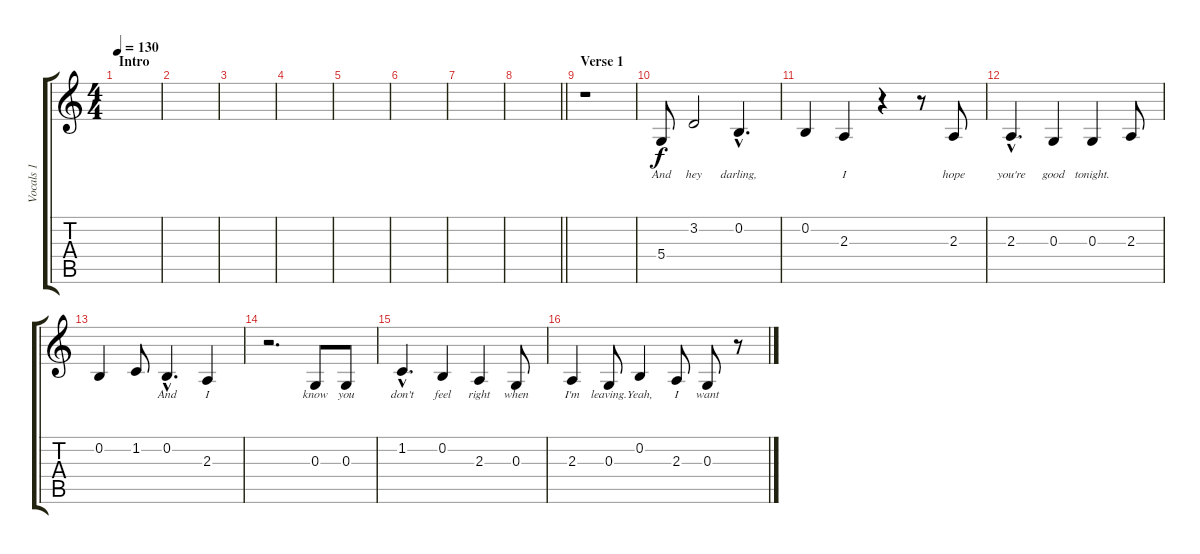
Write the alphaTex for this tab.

\track ("Vocals 1" "Vocals 1") {instrument tenorsax}
\staff {score tabs}
\tuning (E4 B3 G3 D3 A2 E2) {hide}
\ts (4 4)
\section ("" "Intro")
\tempo 130
\clef g2
\ks c
|
|
|
|
|
|
|
\barLineRight lightlight
|
\section ("" "Verse 1")
r.1 |
5.4.8{lyrics (0 "And") lyrics (1 "") lyrics (2 "") lyrics (3 "") lyrics (4 "")} 3.2.2{lyrics (0 "hey") lyrics (1 "") lyrics (2 "") lyrics (3 "") lyrics (4 "")} 0.2{hac}.4{d lyrics (0 "darling,") lyrics (1 "") lyrics (2 "") lyrics (3 "") lyrics (4 "")} |
0.2.4{lyrics (0 "") lyrics (1 "") lyrics (2 "") lyrics (3 "") lyrics (4 "")} 2.3.4{lyrics (0 "I") lyrics (1 "") lyrics (2 "") lyrics (3 "") lyrics (4 "")} r.4 r.8 2.3.8{lyrics (0 "hope") lyrics (1 "") lyrics (2 "") lyrics (3 "") lyrics (4 "")} |
2.3{hac}.4{d lyrics (0 "you're") lyrics (1 "") lyrics (2 "") lyrics (3 "") lyrics (4 "")} 0.3.4{lyrics (0 "good") lyrics (1 "") lyrics (2 "") lyrics (3 "") lyrics (4 "")} 0.3.4{lyrics (0 "tonight.") lyrics (1 "") lyrics (2 "") lyrics (3 "") lyrics (4 "")} 2.3.8{lyrics (0 "") lyrics (1 "") lyrics (2 "") lyrics (3 "") lyrics (4 "")} |
0.2.4{lyrics (0 "") lyrics (1 "") lyrics (2 "") lyrics (3 "") lyrics (4 "")} 1.2.8{lyrics (0 "") lyrics (1 "") lyrics (2 "") lyrics (3 "") lyrics (4 "")} 0.2{hac}.4{d lyrics (0 "And") lyrics (1 "") lyrics (2 "") lyrics (3 "") lyrics (4 "")} 2.3.4{lyrics (0 "I") lyrics (1 "") lyrics (2 "") lyrics (3 "") lyrics (4 "")} |
r.2{d} 0.3.8{lyrics (0 "know") lyrics (1 "") lyrics (2 "") lyrics (3 "") lyrics (4 "")} 0.3.8{lyrics (0 "you") lyrics (1 "") lyrics (2 "") lyrics (3 "") lyrics (4 "")} |
1.2{hac}.4{d lyrics (0 "don't") lyrics (1 "") lyrics (2 "") lyrics (3 "") lyrics (4 "")} 0.2.4{lyrics (0 "feel") lyrics (1 "") lyrics (2 "") lyrics (3 "") lyrics (4 "")} 2.3.4{lyrics (0 "right") lyrics (1 "") lyrics (2 "") lyrics (3 "") lyrics (4 "")} 0.3.8{lyrics (0 "when") lyrics (1 "") lyrics (2 "") lyrics (3 "") lyrics (4 "")} |
2.3.4{lyrics (0 "I'm") lyrics (1 "") lyrics (2 "") lyrics (3 "") lyrics (4 "")} 0.3.8{lyrics (0 "leaving.") lyrics (1 "") lyrics (2 "") lyrics (3 "") lyrics (4 "")} 0.2.4{lyrics (0 "Yeah,") lyrics (1 "") lyrics (2 "") lyrics (3 "") lyrics (4 "")} 2.3.8{lyrics (0 "I") lyrics (1 "") lyrics (2 "") lyrics (3 "") lyrics (4 "")} 0.3.8{lyrics (0 "want") lyrics (1 "") lyrics (2 "") lyrics (3 "") lyrics (4 "")} r.8
